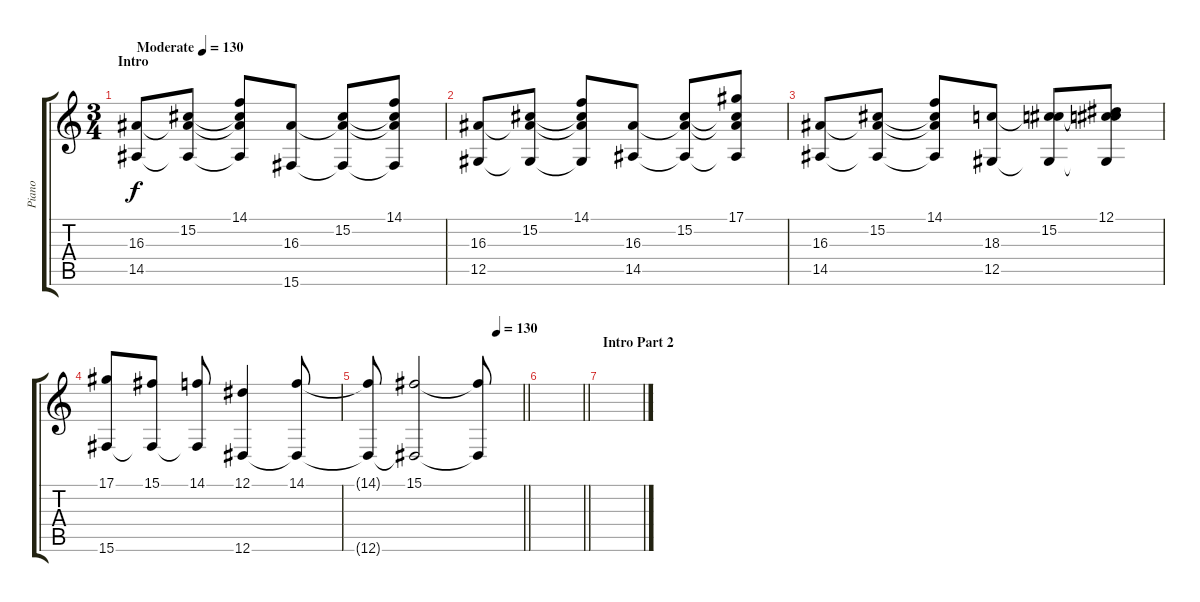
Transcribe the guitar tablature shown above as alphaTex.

\track ("Piano" "Piano") {instrument acousticgrandpiano}
\staff {score tabs}
\tuning (Eb4 Bb3 Gb3 Db3 Ab2 Eb2) {hide}
\ts (3 4)
\section ("" "Intro")
\tempo (130 "Moderate")
\tempo 57
\tempo (130 "Moderate")
\clef g2
\ks c
(16.3 14.5).8{dy f instrument acousticgrandpiano} (15.2 16.3{t} 14.5{t}).8 (14.1 15.2{t} 16.3{t} 14.5{t}).8 (16.3 15.6).8 (15.2 16.3{t} 15.6{t}).8 (14.1 15.2{t} 16.3{t} 15.6{t}).8 |
(16.3 12.5).8 (15.2 16.3{t} 12.5{t}).8 (14.1 15.2{t} 16.3{t} 12.5{t}).8 (16.3 14.5).8 (15.2 16.3{t} 14.5{t}).8 (17.1 15.2{t} 16.3{t} 14.5{t}).8 |
(16.3 14.5).8 (15.2 16.3{t} 14.5{t}).8 (14.1 15.2{t} 16.3{t} 14.5{t}).8 (18.3 12.5).8 (15.2 18.3{t} 12.5{t}).8 (12.1 15.2{t} 18.3{t} 12.5{t}).8 |
(17.1 15.6).8 (15.1 15.6{t}).8 (14.1 15.6{t}).8 (12.1 12.6).4 (14.1 12.6{t}).8 |
\tempo (130 0.8333333333333334)
\barLineRight lightlight
(14.1{t} 12.6{t}).8 (15.1 12.6{t}).2 (15.1{t} 12.6{t}).8 |
\barLineRight lightlight
|
\section ("" "Intro Part 2")
